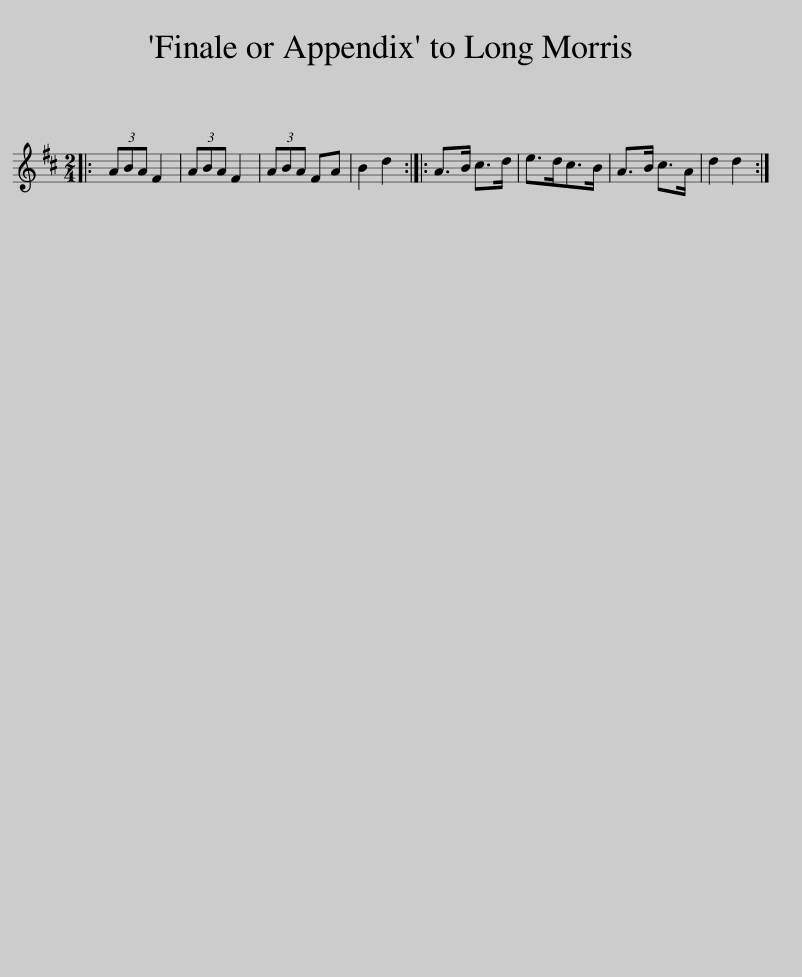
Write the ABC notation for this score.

X:1
L:1/8
M:2/4
I:linebreak $
K:D
V:1 treble
V:1
|: (3ABA F2 | (3ABA F2 | (3ABA FA | B2 d2 :: A>B c>d | %5
 e>dc>B | A>B c>A | d2 d2 :| %8
